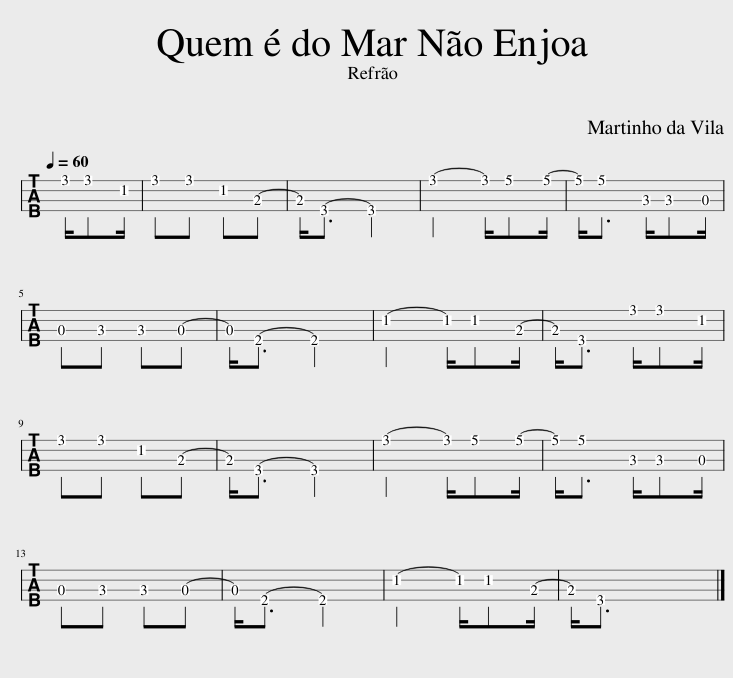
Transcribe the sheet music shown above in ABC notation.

X:1
%%score 1 ( 2 3 )
L:1/8
Q:1/4=60
M:2/4
I:linebreak $
K:F
V:1 tab stafflines=4 strings=D4,G4,B4,D5
V:2 perc
K:none
V:3 perc
K:none
V:1
 !1!f/!1!f!2!c/ | !1!f!1!f !2!c!3!A- | !3!A<!4!F- !4!F2 | !1!f2- !1!f/!1!g!1!g/- | !1!g<!1!g !3!B/!3!B!3!G/ |$ %5
 !3!G!3!B !3!B!3!G- | !3!G<!4!E- !4!E2 | !2!c2- !2!c/!2!c!3!A/- | !3!A<!4!F !1!f/!1!f!2!c/ |$ !1!f!1!f !2!c!3!A- | %10
 !3!A<!4!F- !4!F2 | !1!f2- !1!f/!1!g!1!g/- | !1!g<!1!g !3!B/!3!B!3!G/ |$ !3!G!3!B !3!B!3!G- | !3!G<!4!E- !4!E2 | %15
 !2!c2- !2!c/!2!c!3!A/- | !3!A<!4!F x2 |] %17
V:2
[K:C] z2 | !>![^c^g]/ ^g/ !>![^c^g]/ ^g/ !>![^c^g]/ ^g/ ^g/ !>![^c^g]/ | ^g/ !>![^c^g]/ ^g/ !>![^c^g]/ ^g/ !>![^c^g]/ !>![^c^g]/ ^g/ | !>![^c^g]/ ^g/ !>![^c^g]/ ^g/ !>![^c^g]/ ^g/ ^g/ !>![^c^g]/ | ^g/ !>![^c^g]/ ^g/ !>![^c^g]/ ^g/ !>![^c^g]/ !>![^c^g]/ ^g/ |$ %5
 !>![^c^g]/ ^g/ !>![^c^g]/ ^g/ !>![^c^g]/ ^g/ ^g/ !>![^c^g]/ | ^g/ !>![^c^g]/ ^g/ !>![^c^g]/ ^g/ !>![^c^g]/ !>![^c^g]/ ^g/ | !>![^c^g]/ ^g/ !>![^c^g]/ ^g/ !>![^c^g]/ ^g/ ^g/ !>![^c^g]/ | ^g/ !>![^c^g]/ ^g/ !>![^c^g]/ ^g/ !>![^c^g]/ !>![^c^g]/ ^g/ |$ !>![^c^g]/ ^g/ !>![^c^g]/ ^g/ !>![^c^g]/ ^g/ ^g/ !>![^c^g]/ | %10
 ^g/ !>![^c^g]/ ^g/ !>![^c^g]/ ^g/ !>![^c^g]/ !>![^c^g]/ ^g/ | !>![^c^g]/ ^g/ !>![^c^g]/ ^g/ !>![^c^g]/ ^g/ ^g/ !>![^c^g]/ | ^g/ !>![^c^g]/ ^g/ !>![^c^g]/ ^g/ !>![^c^g]/ !>![^c^g]/ ^g/ |$ !>![^c^g]/ ^g/ !>![^c^g]/ ^g/ !>![^c^g]/ ^g/ ^g/ !>![^c^g]/ | ^g/ !>![^c^g]/ ^g/ !>![^c^g]/ ^g/ !>![^c^g]/ !>![^c^g]/ ^g/ | %15
 !>![^c^g]/ ^g/ !>![^c^g]/ ^g/ !>![^c^g]/ ^g/ ^g/ !>![^c^g]/ | ^g/ !>!^a/ z/ z/ z/ z/ z/ z/ |] %17
V:3
[K:C] x2 | z2 F2 | z2 F2 | z2 F2 | z2 F2 |$ %5
 z2 F2 | z2 F2 | z2 F2 | z2 F2 |$ z2 F2 | %10
 z2 F2 | z2 F2 | z2 F2 |$ z2 F2 | z2 F2 | %15
 z2 F2 | z2 z2 |] %17
